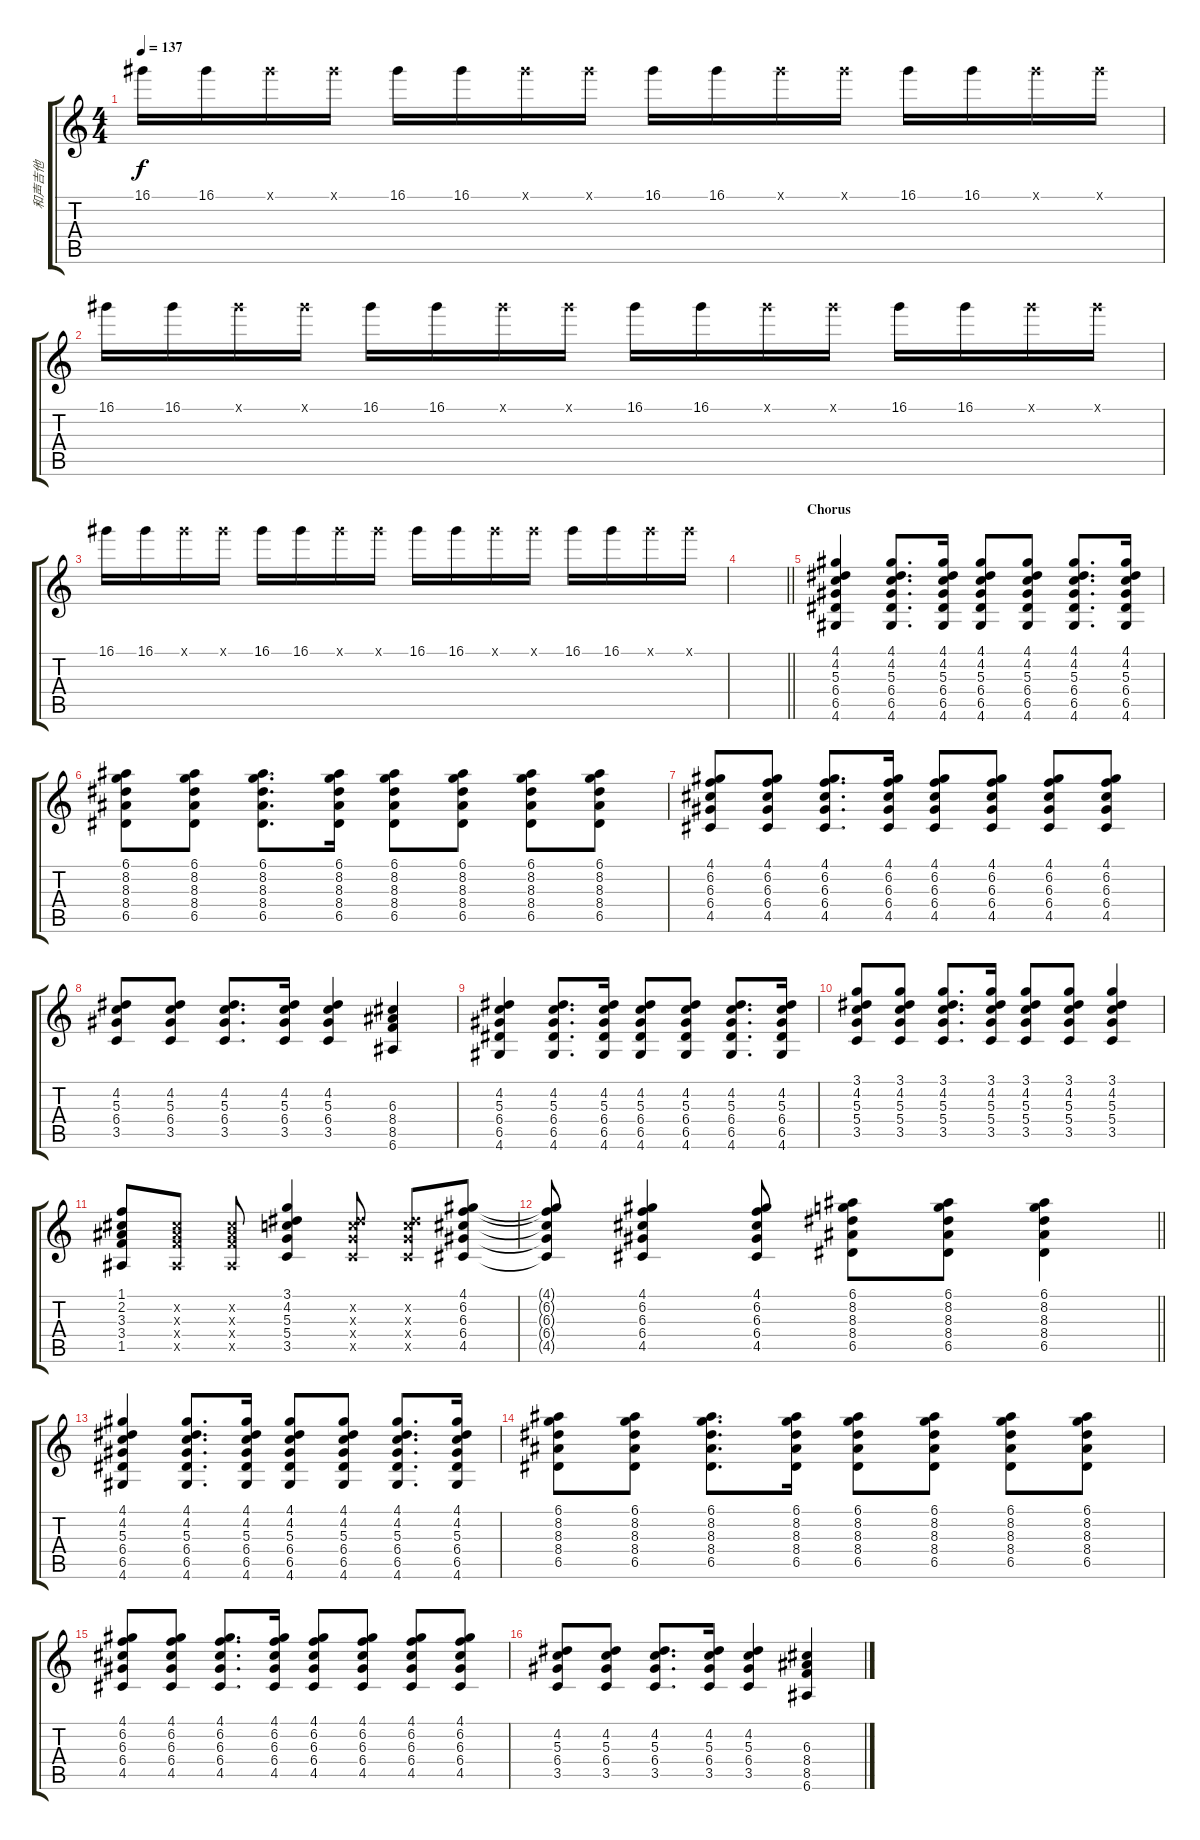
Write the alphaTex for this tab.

\track ("和声吉他" "和声吉他") {instrument electricguitarclean}
\staff {score tabs}
\tuning (E4 B3 G3 D3 A2 E2) {hide}
\ts (4 4)
\tempo 137
\clef g2
\ks c
16.1.16{dy f} 16.1.16 16.1{x}.16 16.1{x}.16 16.1.16 16.1.16 16.1{x}.16 16.1{x}.16 16.1.16 16.1.16 16.1{x}.16 16.1{x}.16 16.1.16 16.1.16 16.1{x}.16 16.1{x}.16 |
16.1.16 16.1.16 16.1{x}.16 16.1{x}.16 16.1.16 16.1.16 16.1{x}.16 16.1{x}.16 16.1.16 16.1.16 16.1{x}.16 16.1{x}.16 16.1.16 16.1.16 16.1{x}.16 16.1{x}.16 |
16.1.16 16.1.16 16.1{x}.16 16.1{x}.16 16.1.16 16.1.16 16.1{x}.16 16.1{x}.16 16.1.16 16.1.16 16.1{x}.16 16.1{x}.16 16.1.16 16.1.16 16.1{x}.16 16.1{x}.16 |
\barLineRight lightlight
|
\section ("" "Chorus")
(4.1 4.2 5.3 6.4 6.5 4.6).4 (4.1 4.2 5.3 6.4 6.5 4.6).8{d} (4.1 4.2 5.3 6.4 6.5 4.6).16 (4.1 4.2 5.3 6.4 6.5 4.6).8 (4.1 4.2 5.3 6.4 6.5 4.6).8 (4.1 4.2 5.3 6.4 6.5 4.6).8{d} (4.1 4.2 5.3 6.4 6.5 4.6).16 |
(6.1 8.2 8.3 8.4 6.5).8 (6.1 8.2 8.3 8.4 6.5).8 (6.1 8.2 8.3 8.4 6.5).8{d} (6.1 8.2 8.3 8.4 6.5).16 (6.1 8.2 8.3 8.4 6.5).8 (6.1 8.2 8.3 8.4 6.5).8 (6.1 8.2 8.3 8.4 6.5).8 (6.1 8.2 8.3 8.4 6.5).8 |
(4.1 6.2 6.3 6.4 4.5).8 (4.1 6.2 6.3 6.4 4.5).8 (4.1 6.2 6.3 6.4 4.5).8{d} (4.1 6.2 6.3 6.4 4.5).16 (4.1 6.2 6.3 6.4 4.5).8 (4.1 6.2 6.3 6.4 4.5).8 (4.1 6.2 6.3 6.4 4.5).8 (4.1 6.2 6.3 6.4 4.5).8 |
(4.2 5.3 6.4 3.5).8 (4.2 5.3 6.4 3.5).8 (4.2 5.3 6.4 3.5).8{d} (4.2 5.3 6.4 3.5).16 (4.2 5.3 6.4 3.5).4 (6.3 8.4 8.5 6.6).4 |
(4.2 5.3 6.4 6.5 4.6).4 (4.2 5.3 6.4 6.5 4.6).8{d} (4.2 5.3 6.4 6.5 4.6).16 (4.2 5.3 6.4 6.5 4.6).8 (4.2 5.3 6.4 6.5 4.6).8 (4.2 5.3 6.4 6.5 4.6).8{d} (4.2 5.3 6.4 6.5 4.6).16 |
(3.1 4.2 5.3 5.4 3.5).8 (3.1 4.2 5.3 5.4 3.5).8 (3.1 4.2 5.3 5.4 3.5).8{d} (3.1 4.2 5.3 5.4 3.5).16 (3.1 4.2 5.3 5.4 3.5).8 (3.1 4.2 5.3 5.4 3.5).8 (3.1 4.2 5.3 5.4 3.5).4 |
(1.1 2.2 3.3 3.4 1.5).8 (2.2{x} 3.3{x} 3.4{x} 1.5{x}).8 (2.2{x} 3.3{x} 3.4{x} 1.5{x}).8 (3.1 4.2 5.3 5.4 3.5).4 (4.2{x} 5.3{x} 5.4{x} 3.5{x}).8 (4.2{x} 5.3{x} 5.4{x} 3.5{x}).8 (4.1 6.2 6.3 6.4 4.5).8 |
\barLineRight lightlight
(4.1{t} 6.2{t} 6.3{t} 6.4{t} 4.5{t}).8 (4.1 6.2 6.3 6.4 4.5).4 (4.1 6.2 6.3 6.4 4.5).8 (6.1 8.2 8.3 8.4 6.5).8 (6.1 8.2 8.3 8.4 6.5).8 (6.1 8.2 8.3 8.4 6.5).4 |
(4.1 4.2 5.3 6.4 6.5 4.6).4 (4.1 4.2 5.3 6.4 6.5 4.6).8{d} (4.1 4.2 5.3 6.4 6.5 4.6).16 (4.1 4.2 5.3 6.4 6.5 4.6).8 (4.1 4.2 5.3 6.4 6.5 4.6).8 (4.1 4.2 5.3 6.4 6.5 4.6).8{d} (4.1 4.2 5.3 6.4 6.5 4.6).16 |
(6.1 8.2 8.3 8.4 6.5).8 (6.1 8.2 8.3 8.4 6.5).8 (6.1 8.2 8.3 8.4 6.5).8{d} (6.1 8.2 8.3 8.4 6.5).16 (6.1 8.2 8.3 8.4 6.5).8 (6.1 8.2 8.3 8.4 6.5).8 (6.1 8.2 8.3 8.4 6.5).8 (6.1 8.2 8.3 8.4 6.5).8 |
(4.1 6.2 6.3 6.4 4.5).8 (4.1 6.2 6.3 6.4 4.5).8 (4.1 6.2 6.3 6.4 4.5).8{d} (4.1 6.2 6.3 6.4 4.5).16 (4.1 6.2 6.3 6.4 4.5).8 (4.1 6.2 6.3 6.4 4.5).8 (4.1 6.2 6.3 6.4 4.5).8 (4.1 6.2 6.3 6.4 4.5).8 |
(4.2 5.3 6.4 3.5).8 (4.2 5.3 6.4 3.5).8 (4.2 5.3 6.4 3.5).8{d} (4.2 5.3 6.4 3.5).16 (4.2 5.3 6.4 3.5).4 (6.3 8.4 8.5 6.6).4
